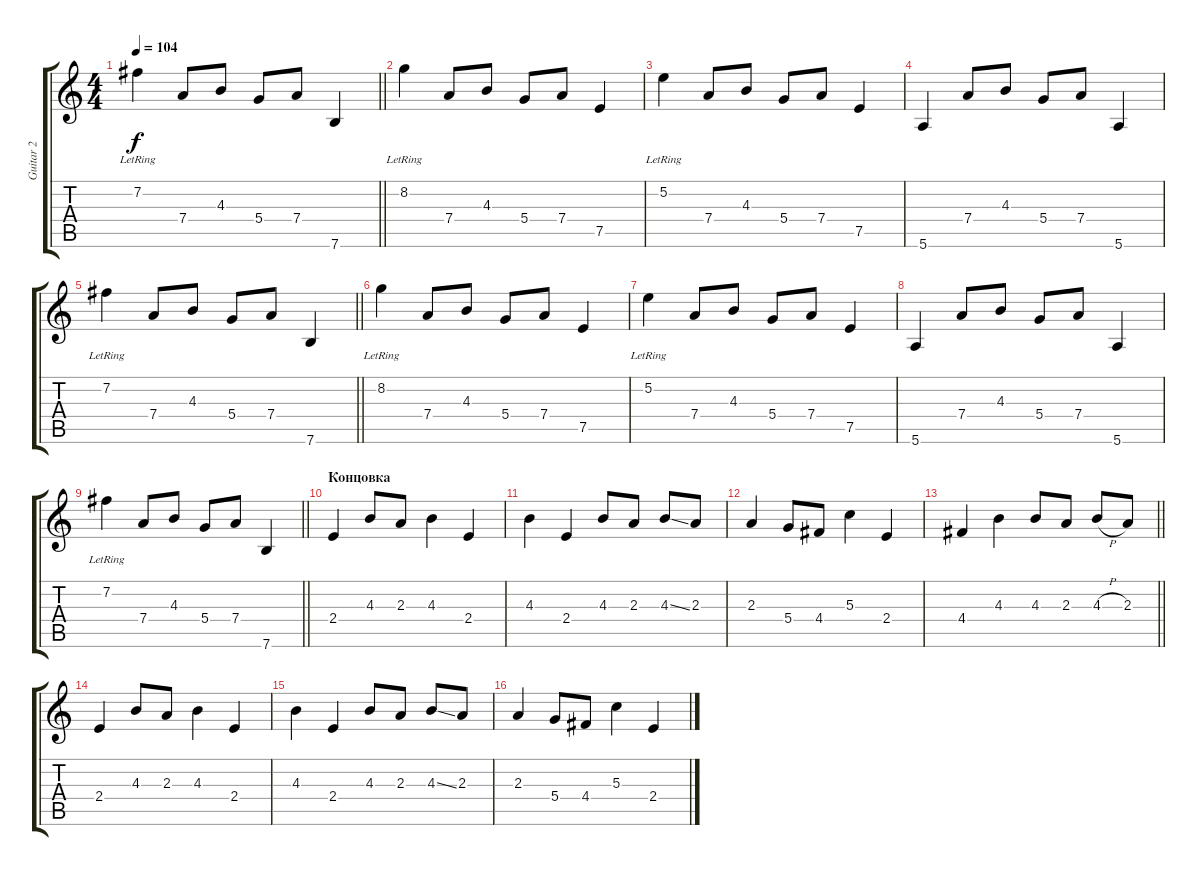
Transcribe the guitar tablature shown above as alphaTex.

\track ("Guitar 2" "Guitar 2") {instrument electricguitarclean}
\staff {score tabs}
\tuning (E4 B3 G3 D3 A2 E2) {hide}
\ts (4 4)
\tempo 104
\clef g2
\barLineRight lightlight
\ks c
7.2{lr}.4{dy f} 7.4.8 4.3.8 5.4.8 7.4.8 7.6.4 |
\section ("" "")
8.2{lr}.4 7.4.8 4.3.8 5.4.8 7.4.8 7.5.4 |
5.2{lr}.4 7.4.8 4.3.8 5.4.8 7.4.8 7.5.4 |
5.6.4 7.4.8 4.3.8 5.4.8 7.4.8 5.6.4 |
\barLineRight lightlight
7.2{lr}.4 7.4.8 4.3.8 5.4.8 7.4.8 7.6.4 |
\section ("" "")
8.2{lr}.4 7.4.8 4.3.8 5.4.8 7.4.8 7.5.4 |
5.2{lr}.4 7.4.8 4.3.8 5.4.8 7.4.8 7.5.4 |
5.6.4 7.4.8 4.3.8 5.4.8 7.4.8 5.6.4 |
\barLineRight lightlight
7.2{lr}.4 7.4.8 4.3.8 5.4.8 7.4.8 7.6.4 |
\section ("" "Концовка")
2.4.4 4.3.8 2.3.8 4.3.4 2.4.4 |
4.3.4 2.4.4 4.3.8 2.3.8 4.3{ss}.8 2.3.8 |
2.3.4 5.4.8 4.4.8 5.3.4 2.4.4 |
\barLineRight lightlight
4.4.4 4.3.4 4.3.8 2.3.8 4.3{h}.8 2.3.8 |
\section ("" "")
2.4.4 4.3.8 2.3.8 4.3.4 2.4.4 |
4.3.4 2.4.4 4.3.8 2.3.8 4.3{ss}.8 2.3.8 |
2.3.4 5.4.8 4.4.8 5.3.4 2.4.4
